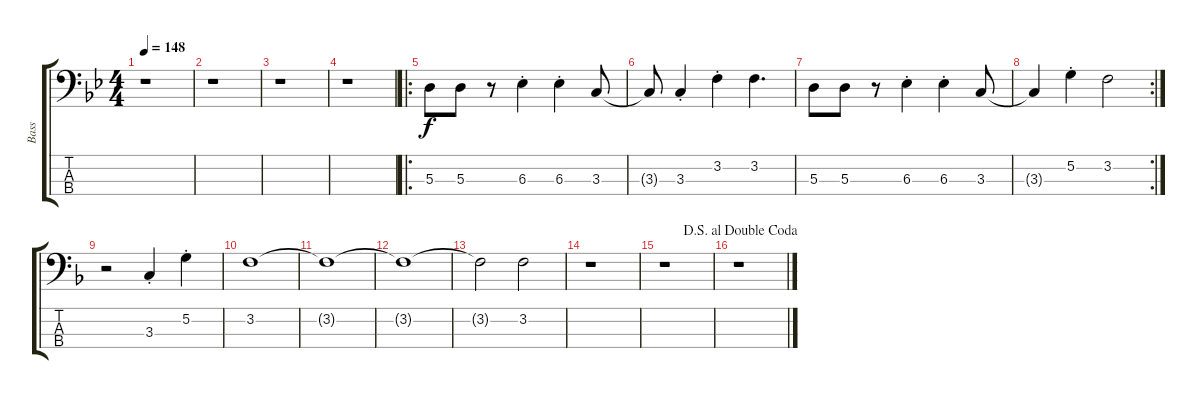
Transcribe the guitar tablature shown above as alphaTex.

\track ("Bass" "Bass") {instrument electricbassfinger}
\staff {score tabs}
\tuning (G2 D2 A1 E1) {hide}
\ts (4 4)
\tempo 148
\clef f4
\ks bb
r.1{dy f} |
r.1 |
r.1 |
r.1 |
\ro
5.3.8 5.3.8 r.8 6.3{st}.4 6.3{st}.4 3.3.8 |
3.3{t}.8 3.3{st}.4 3.2{st}.4 3.2.4{d} |
5.3.8 5.3.8 r.8 6.3{st}.4 6.3{st}.4 3.3.8 |
\rc 2
3.3{t}.4 5.2{st}.4 3.2.2 |
\ks f
r.2 3.3{st}.4 5.2{st}.4 |
3.2.1 |
3.2{t}.1 |
3.2{t}.1 |
3.2{t}.2 3.2.2 |
r.1 |
r.1 |
\jump dalsegnoaldoublecoda
r.1
